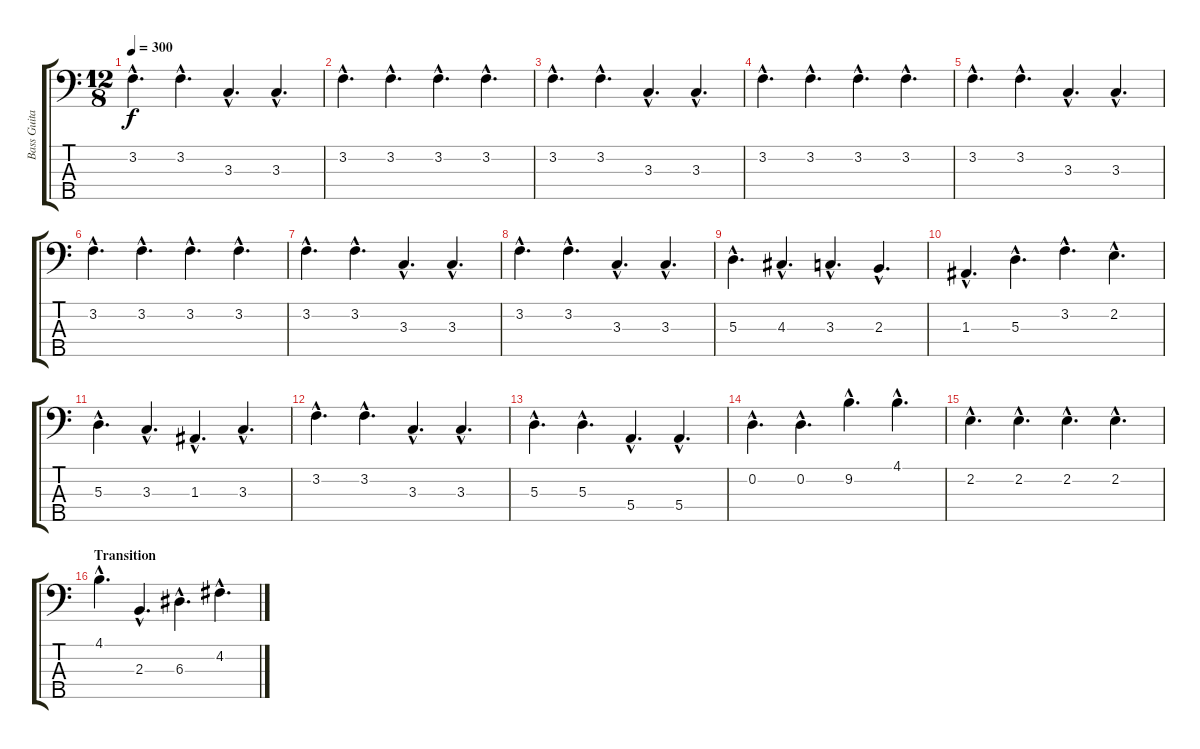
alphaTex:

\track ("Bass Guitar" "Bass Guita") {instrument electricbassfinger}
\staff {score tabs}
\tuning (G2 D2 A1 E1 B0) {hide}
\ts (12 8)
\tempo 300
\clef f4
\ks c
3.2{hac}.4{d dy f} 3.2{hac}.4{d} 3.3{hac}.4{d} 3.3{hac}.4{d} |
3.2{hac}.4{d} 3.2{hac}.4{d} 3.2{hac}.4{d} 3.2{hac}.4{d} |
3.2{hac}.4{d} 3.2{hac}.4{d} 3.3{hac}.4{d} 3.3{hac}.4{d} |
3.2{hac}.4{d} 3.2{hac}.4{d} 3.2{hac}.4{d} 3.2{hac}.4{d} |
3.2{hac}.4{d} 3.2{hac}.4{d} 3.3{hac}.4{d} 3.3{hac}.4{d} |
3.2{hac}.4{d} 3.2{hac}.4{d} 3.2{hac}.4{d} 3.2{hac}.4{d} |
3.2{hac}.4{d} 3.2{hac}.4{d} 3.3{hac}.4{d} 3.3{hac}.4{d} |
3.2{hac}.4{d} 3.2{hac}.4{d} 3.3{hac}.4{d} 3.3{hac}.4{d} |
5.3{hac}.4{d} 4.3{hac}.4{d} 3.3{hac}.4{d} 2.3{hac}.4{d} |
1.3{hac}.4{d} 5.3{hac}.4{d} 3.2{hac}.4{d} 2.2{hac}.4{d} |
5.3{hac}.4{d} 3.3{hac}.4{d} 1.3{hac}.4{d} 3.3{hac}.4{d} |
3.2{hac}.4{d} 3.2{hac}.4{d} 3.3{hac}.4{d} 3.3{hac}.4{d} |
5.3{hac}.4{d} 5.3{hac}.4{d} 5.4{hac}.4{d} 5.4{hac}.4{d} |
0.2{hac}.4{d} 0.2{hac}.4{d} 9.2{hac}.4{d} 4.1{hac}.4{d} |
2.2{hac}.4{d} 2.2{hac}.4{d} 2.2{hac}.4{d} 2.2{hac}.4{d} |
\section ("" "Transition")
4.1{hac}.4{d} 2.3{hac}.4{d} 6.3{hac}.4{d} 4.2{hac}.4{d}
